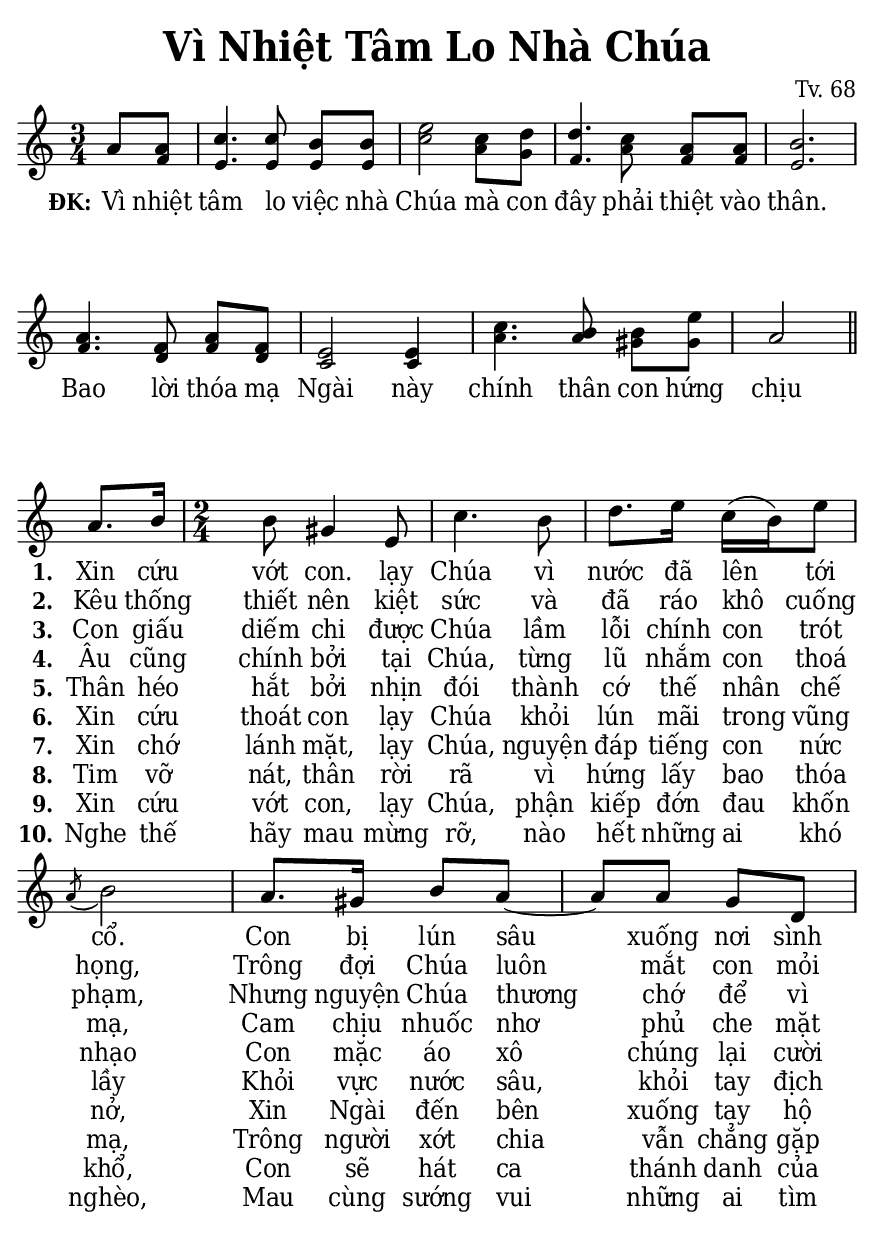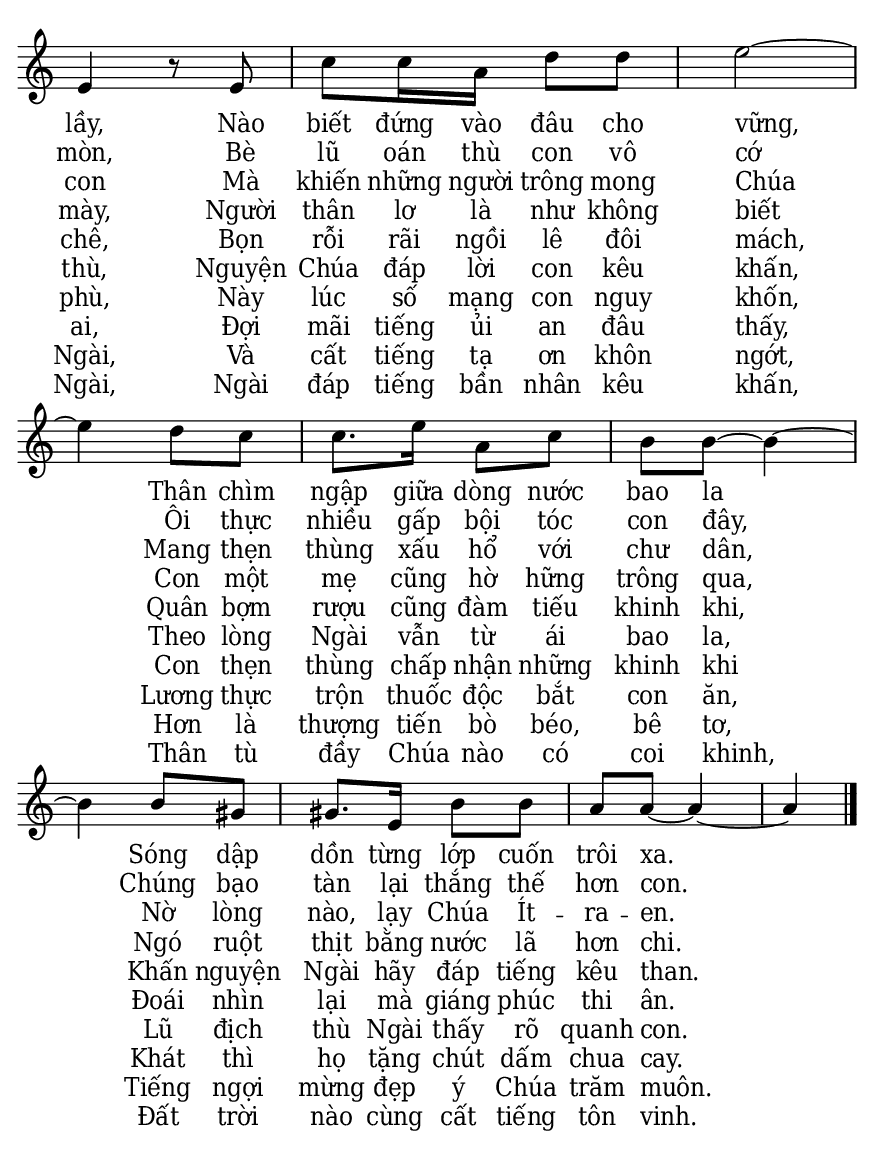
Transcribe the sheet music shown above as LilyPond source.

% Cài đặt chung\
\version "2.22.1"
\include "english.ly"

\header {
  title = \markup { \fontsize #1 "Vì Nhiệt Tâm Lo Nhà Chúa" }
  composer = "Tv. 68"
  %arranger = "Lm. Kim Long"
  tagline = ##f
}

% Nhạc phiên khúc
nhacPhienKhucSop = \relative c'' {
  \partial 4 a8 a |
  c4. c8 b b |
  e2 c8 d |
  d4. c8 a a |
  b2. |
  a4. f8 a f |
  e2 e4 |
  c'4. b8 b e |
  a,2 \bar "||" \break
  
  a8. b16 |
  \time 2/4
  b8 gs4 e8 |
  c'4. b8 |
  d8. e16 c (b) e8 |
  \slashedGrace { a,8 ( } b2) |
  a8. gs16 b8 a ~ |
  a a g d |
  e4 r8 e |
  c'8 c16 a d8 d |
  e2 ~ |
  e4 d8 c |
  c8. e16 a,8 c |
  b b ~ b4 ~ |
  b4 b8 gs |
  gs8. e16 b'8 b |
  a a ~ a4 ~ |
  a \bar "|."
}

nhacPhienKhucAlto = \relative c'' {
  a8 f |
  e4. e8 e e |
  c'2 a8 g |
  f4. a8 f f |
  e2. |
  f4. d8 f d |
  c2 c4 |
  a'4. a8 gs gs |
  a2
}

% Lời phiên khúc
loiPhienKhucSop = \lyrics {
  \set stanza = "ĐK:"
  Vì nhiệt tâm lo việc nhà Chúa
  mà con đây phải thiệt vào thân.
  Bao lời thóa mạ Ngài này chính thân con hứng chịu
  <<
    {
      \set stanza = "1."
      Xin cứu vớt con.
      lạy Chúa vì nước đã lên tới cổ.
      Con bị lún sâu xuống nơi sình lầy,
      Nào biết đứng vào đâu cho vững,
      Thân chìm ngập giữa dòng nước bao la
      Sóng dập dồn từng lớp cuốn trôi xa.
    }
    \new Lyrics {
	    \set associatedVoice = "beSop"
	    \set stanza = "2."
	    Kêu thống thiết nên kiệt sức
	    và đã ráo khô cuống họng,
	    Trông đợi Chúa luôn mắt con mỏi mòn,
	    Bè lũ oán thù con vô cớ
	    Ôi thực nhiều gấp bội tóc con đây,
	    Chúng bạo tàn lại thắng thế hơn con.
    }
    \new Lyrics {
	    \set associatedVoice = "beSop"
	    \set stanza = "3."
	    Con giấu diếm chi được Chúa
	    lầm lỗi chính con trót phạm,
	    Nhưng nguyện Chúa thương chớ để vì con
	    Mà khiến những người trông mong Chúa
	    Mang thẹn thùng xấu hổ với chư dân,
	    Nờ lòng nào, lạy Chúa Ít -- ra -- en.
    }
    \new Lyrics {
	    \set associatedVoice = "beSop"
	    \set stanza = "4."
	    Âu cũng chính bởi tại Chúa,
	    từng lũ nhắm con thoá mạ,
	    Cam chịu nhuốc nhơ phủ che mặt mày,
	    Người thân lơ là như không biết
	    Con một mẹ cũng hờ hững trông qua,
	    Ngó ruột thịt bằng nước lã hơn chi.
    }
    \new Lyrics {
	    \set associatedVoice = "beSop"
	    \set stanza = "5."
	    Thân héo hắt bởi nhịn đói
	    thành cớ thế nhân chế nhạo
	    Con mặc áo xô chúng lại cười chê,
	    Bọn rỗi rãi ngồi lê đôi mách,
	    Quân bợm rượu cũng đàm tiếu khinh khi,
	    Khấn nguyện Ngài hãy đáp tiếng kêu than.
    }
    \new Lyrics {
	    \set associatedVoice = "beSop"
	    \set stanza = "6."
	    Xin cứu thoát con lạy Chúa
	    khỏi lún mãi trong vũng lầy
	    Khỏi vực nước sâu, khỏi tay địch thù,
	    Nguyện Chúa đáp lời con kêu khấn,
	    Theo lòng Ngài vẫn từ ái bao la,
	    Đoái nhìn lại mà giáng phúc thi ân.
    }
    \new Lyrics {
	    \set associatedVoice = "beSop"
	    \set stanza = "7."
	    Xin chớ lánh mặt, lạy Chúa,
	    nguyện đáp tiếng con nức nở,
	    Xin Ngài đến bên xuống tay hộ phù,
	    Này lúc số mạng con nguy khốn,
	    Con thẹn thùng chấp nhận những khinh khi
	    Lũ địch thù Ngài thấy rõ quanh con.
    }
    \new Lyrics {
	    \set associatedVoice = "beSop"
	    \set stanza = "8."
	    Tim vỡ nát, thân rời rã
	    vì hứng lấy bao thóa mạ,
	    Trông người xớt chia vẫn chẳng gặp ai,
	    Đợi mãi tiếng ủi an đâu thấy,
	    Lương thực trộn thuốc độc bắt con ăn,
	    Khát thì họ tặng chút dấm chua cay.
    }
    \new Lyrics {
	    \set associatedVoice = "beSop"
	    \set stanza = "9."
	    Xin cứu vớt con, lạy Chúa,
	    phận kiếp đớn đau khốn khổ,
	    Con sẽ hát ca thánh danh của Ngài,
	    Và cất tiếng tạ ơn khôn ngớt,
	    Hơn là thượng tiến bò béo, bê tơ,
	    Tiếng ngợi mừng đẹp ý Chúa trăm muôn.
    }
    \new Lyrics {
	    \set associatedVoice = "beSop"
	    \set stanza = "10."
	    Nghe thế hãy mau mừng rỡ,
	    nào hết những ai khó nghèo,
	    Mau cùng sướng vui những ai tìm Ngài,
	    Ngài đáp tiếng bần nhân kêu khấn,
	    Thân tù đầy Chúa nào có coi khinh,
	    Đất trời nào cùng cất tiếng tôn vinh.
    }
  >>
}

% Dàn trang
\paper {
  #(set-paper-size "a5")
  top-margin = 3\mm
  bottom-margin = 3\mm
  left-margin = 3\mm
  right-margin = 3\mm
  indent = #0
  #(define fonts
	 (make-pango-font-tree "Deja Vu Serif Condensed"
	 		       "Deja Vu Serif Condensed"
			       "Deja Vu Serif Condensed"
			       (/ 20 20)))
  print-page-number = ##f
  %page-count = #1
}

TongNhip = {
  \key c \major \time 3/4
  \set Timing.beamExceptions = #'()
  \set Timing.baseMoment = #(ly:make-moment 1/4)
}

% Đổi kích thước nốt cho bè phụ
notBePhu =
#(define-music-function (font-size music) (number? ly:music?)
   (for-some-music
     (lambda (m)
       (if (music-is-of-type? m 'rhythmic-event)
           (begin
             (set! (ly:music-property m 'tweaks)
                   (cons `(font-size . ,font-size)
                         (ly:music-property m 'tweaks)))
             #t)
           #f))
     music)
   music)

\score {
  \new ChoirStaff <<
    \new Staff \with {
        \consists "Merge_rests_engraver"
        printPartCombineTexts = ##f
      }
      <<
      \new Voice \TongNhip \partCombine 
        \nhacPhienKhucSop
        \notBePhu -1 { \nhacPhienKhucAlto }
      \new NullVoice = beSop \nhacPhienKhucSop
      \new Lyrics \lyricsto beSop \loiPhienKhucSop
      >>
  >>
  \layout {
    %\override Staff.TimeSignature.transparent = ##t
    \override Lyrics.LyricSpace.minimum-distance = #0.6
    \override Score.BarNumber.break-visibility = ##(#f #f #f)
    \override Score.SpacingSpanner.uniform-stretching = ##t
  } 
}
